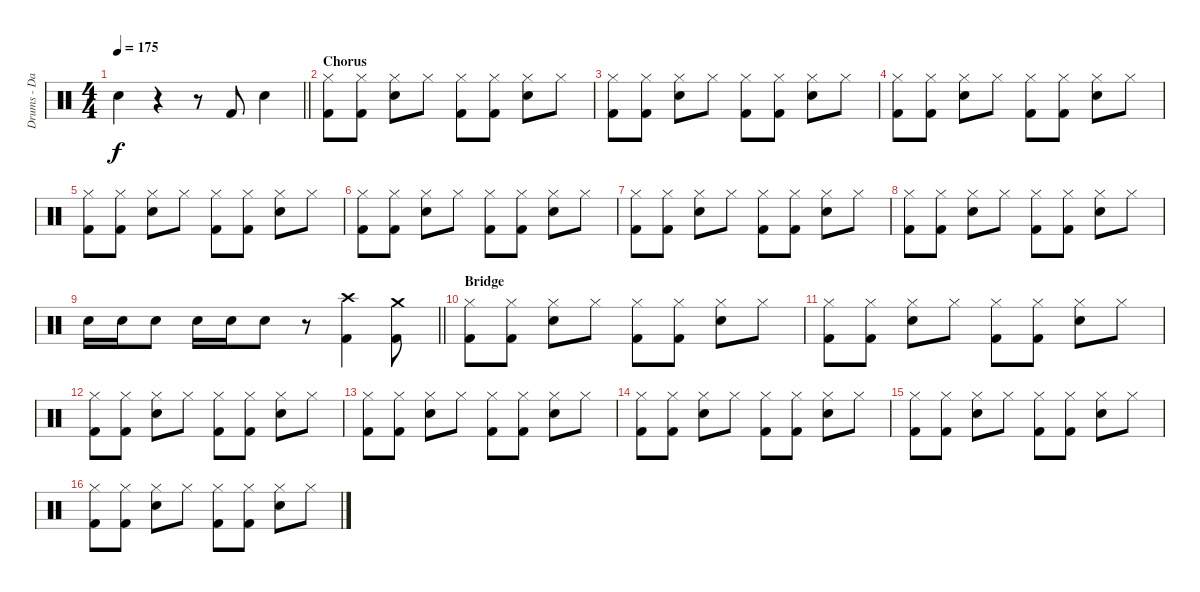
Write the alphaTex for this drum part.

\track ("Drums - David Holland" "Drums - Da") {instrument percussion}
\staff {score}
\articulation defaults
\ts (4 4)
\tempo 175
\clef neutral
\barLineRight lightlight
\ks c "Snare (hit) 2".4{dy f}
r.4 r.8 "Kick (hit) 2".8 "Snare (hit) 2".4 |
\section ("" "Chorus")
("Hi-Hat (closed)" "Kick (hit) 2").8 ("Hi-Hat (closed)" "Kick (hit) 2").8 ("Hi-Hat (closed)" "Snare (hit) 2").8 "Hi-Hat (closed)".8 ("Hi-Hat (closed)" "Kick (hit) 2").8 ("Hi-Hat (closed)" "Kick (hit) 2").8 ("Hi-Hat (closed)" "Snare (hit) 2").8 "Hi-Hat (closed)".8 |
("Hi-Hat (closed)" "Kick (hit) 2").8 ("Hi-Hat (closed)" "Kick (hit) 2").8 ("Hi-Hat (closed)" "Snare (hit) 2").8 "Hi-Hat (closed)".8 ("Hi-Hat (closed)" "Kick (hit) 2").8 ("Hi-Hat (closed)" "Kick (hit) 2").8 ("Hi-Hat (closed)" "Snare (hit) 2").8 "Hi-Hat (closed)".8 |
("Hi-Hat (closed)" "Kick (hit) 2").8 ("Hi-Hat (closed)" "Kick (hit) 2").8 ("Hi-Hat (closed)" "Snare (hit) 2").8 "Hi-Hat (closed)".8 ("Hi-Hat (closed)" "Kick (hit) 2").8 ("Hi-Hat (closed)" "Kick (hit) 2").8 ("Hi-Hat (closed)" "Snare (hit) 2").8 "Hi-Hat (closed)".8 |
("Hi-Hat (closed)" "Kick (hit) 2").8 ("Hi-Hat (closed)" "Kick (hit) 2").8 ("Hi-Hat (closed)" "Snare (hit) 2").8 "Hi-Hat (closed)".8 ("Hi-Hat (closed)" "Kick (hit) 2").8 ("Hi-Hat (closed)" "Kick (hit) 2").8 ("Hi-Hat (closed)" "Snare (hit) 2").8 "Hi-Hat (closed)".8 |
("Hi-Hat (closed)" "Kick (hit) 2").8 ("Hi-Hat (closed)" "Kick (hit) 2").8 ("Hi-Hat (closed)" "Snare (hit) 2").8 "Hi-Hat (closed)".8 ("Hi-Hat (closed)" "Kick (hit) 2").8 ("Hi-Hat (closed)" "Kick (hit) 2").8 ("Hi-Hat (closed)" "Snare (hit) 2").8 "Hi-Hat (closed)".8 |
("Hi-Hat (closed)" "Kick (hit) 2").8 ("Hi-Hat (closed)" "Kick (hit) 2").8 ("Hi-Hat (closed)" "Snare (hit) 2").8 "Hi-Hat (closed)".8 ("Hi-Hat (closed)" "Kick (hit) 2").8 ("Hi-Hat (closed)" "Kick (hit) 2").8 ("Hi-Hat (closed)" "Snare (hit) 2").8 "Hi-Hat (closed)".8 |
("Hi-Hat (closed)" "Kick (hit) 2").8 ("Hi-Hat (closed)" "Kick (hit) 2").8 ("Hi-Hat (closed)" "Snare (hit) 2").8 "Hi-Hat (closed)".8 ("Hi-Hat (closed)" "Kick (hit) 2").8 ("Hi-Hat (closed)" "Kick (hit) 2").8 ("Hi-Hat (closed)" "Snare (hit) 2").8 "Hi-Hat (closed)".8 |
\barLineRight lightlight "Snare (hit) 2".16 "Snare (hit) 2".16 "Snare (hit) 2".8 "Snare (hit) 2".16 "Snare (hit) 2".16 "Snare (hit) 2".8
r.8 ("Crash high (hit)" "Kick (hit) 2").4 ("Crash medium (hit)" "Kick (hit) 2").8 |
\section ("" "Bridge")
("Hi-Hat (closed)" "Kick (hit) 2").8 ("Hi-Hat (closed)" "Kick (hit) 2").8 ("Hi-Hat (closed)" "Snare (hit) 2").8 "Hi-Hat (closed)".8 ("Hi-Hat (closed)" "Kick (hit) 2").8 ("Hi-Hat (closed)" "Kick (hit) 2").8 ("Hi-Hat (closed)" "Snare (hit) 2").8 "Hi-Hat (closed)".8 |
("Hi-Hat (closed)" "Kick (hit) 2").8 ("Hi-Hat (closed)" "Kick (hit) 2").8 ("Hi-Hat (closed)" "Snare (hit) 2").8 "Hi-Hat (closed)".8 ("Hi-Hat (closed)" "Kick (hit) 2").8 ("Hi-Hat (closed)" "Kick (hit) 2").8 ("Hi-Hat (closed)" "Snare (hit) 2").8 "Hi-Hat (closed)".8 |
("Hi-Hat (closed)" "Kick (hit) 2").8 ("Hi-Hat (closed)" "Kick (hit) 2").8 ("Hi-Hat (closed)" "Snare (hit) 2").8 "Hi-Hat (closed)".8 ("Hi-Hat (closed)" "Kick (hit) 2").8 ("Hi-Hat (closed)" "Kick (hit) 2").8 ("Hi-Hat (closed)" "Snare (hit) 2").8 "Hi-Hat (closed)".8 |
("Hi-Hat (closed)" "Kick (hit) 2").8 ("Hi-Hat (closed)" "Kick (hit) 2").8 ("Hi-Hat (closed)" "Snare (hit) 2").8 "Hi-Hat (closed)".8 ("Hi-Hat (closed)" "Kick (hit) 2").8 ("Hi-Hat (closed)" "Kick (hit) 2").8 ("Hi-Hat (closed)" "Snare (hit) 2").8 "Hi-Hat (closed)".8 |
("Hi-Hat (closed)" "Kick (hit) 2").8 ("Hi-Hat (closed)" "Kick (hit) 2").8 ("Hi-Hat (closed)" "Snare (hit) 2").8 "Hi-Hat (closed)".8 ("Hi-Hat (closed)" "Kick (hit) 2").8 ("Hi-Hat (closed)" "Kick (hit) 2").8 ("Hi-Hat (closed)" "Snare (hit) 2").8 "Hi-Hat (closed)".8 |
("Hi-Hat (closed)" "Kick (hit) 2").8 ("Hi-Hat (closed)" "Kick (hit) 2").8 ("Hi-Hat (closed)" "Snare (hit) 2").8 "Hi-Hat (closed)".8 ("Hi-Hat (closed)" "Kick (hit) 2").8 ("Hi-Hat (closed)" "Kick (hit) 2").8 ("Hi-Hat (closed)" "Snare (hit) 2").8 "Hi-Hat (closed)".8 |
("Hi-Hat (closed)" "Kick (hit) 2").8 ("Hi-Hat (closed)" "Kick (hit) 2").8 ("Hi-Hat (closed)" "Snare (hit) 2").8 "Hi-Hat (closed)".8 ("Hi-Hat (closed)" "Kick (hit) 2").8 ("Hi-Hat (closed)" "Kick (hit) 2").8 ("Hi-Hat (closed)" "Snare (hit) 2").8 "Hi-Hat (closed)".8
